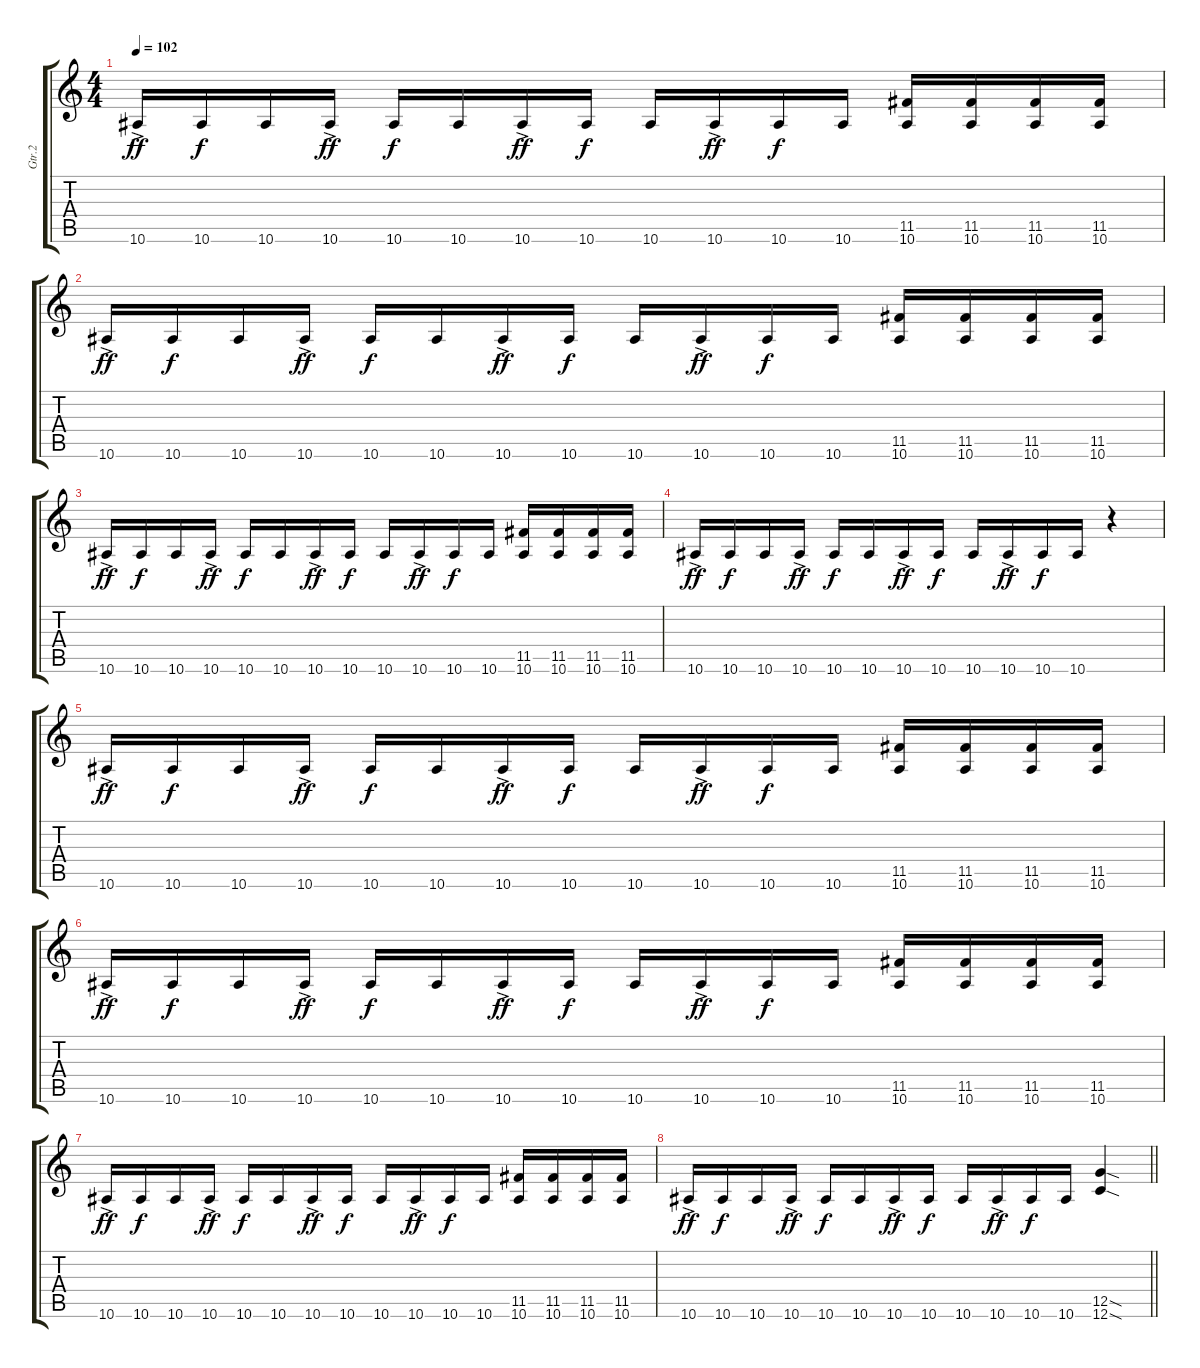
\track ("Gtr.2" "Gtr.2") {instrument distortionguitar}
\staff {score tabs}
\tuning (D4 A3 F3 C3 G2 C2) {hide}
\ts (4 4)
\tempo 102
\clef g2
\ks c
10.6{ac}.16{dy ff} 10.6.16{dy f} 10.6.16 10.6{ac}.16{dy ff} 10.6.16{dy f} 10.6.16 10.6{ac}.16{dy ff} 10.6.16{dy f} 10.6.16 10.6{ac}.16{dy ff} 10.6.16{dy f} 10.6.16 (11.5 10.6).16 (11.5 10.6).16 (11.5 10.6).16 (11.5 10.6).16 |
10.6{ac}.16{dy ff} 10.6.16{dy f} 10.6.16 10.6{ac}.16{dy ff} 10.6.16{dy f} 10.6.16 10.6{ac}.16{dy ff} 10.6.16{dy f} 10.6.16 10.6{ac}.16{dy ff} 10.6.16{dy f} 10.6.16 (11.5 10.6).16 (11.5 10.6).16 (11.5 10.6).16 (11.5 10.6).16 |
10.6{ac}.16{dy ff} 10.6.16{dy f} 10.6.16 10.6{ac}.16{dy ff} 10.6.16{dy f} 10.6.16 10.6{ac}.16{dy ff} 10.6.16{dy f} 10.6.16 10.6{ac}.16{dy ff} 10.6.16{dy f} 10.6.16 (11.5 10.6).16 (11.5 10.6).16 (11.5 10.6).16 (11.5 10.6).16 |
10.6{ac}.16{dy ff} 10.6.16{dy f} 10.6.16 10.6{ac}.16{dy ff} 10.6.16{dy f} 10.6.16 10.6{ac}.16{dy ff} 10.6.16{dy f} 10.6.16 10.6{ac}.16{dy ff} 10.6.16{dy f} 10.6.16 r.4 |
10.6{ac}.16{dy ff} 10.6.16{dy f} 10.6.16 10.6{ac}.16{dy ff} 10.6.16{dy f} 10.6.16 10.6{ac}.16{dy ff} 10.6.16{dy f} 10.6.16 10.6{ac}.16{dy ff} 10.6.16{dy f} 10.6.16 (11.5 10.6).16 (11.5 10.6).16 (11.5 10.6).16 (11.5 10.6).16 |
10.6{ac}.16{dy ff} 10.6.16{dy f} 10.6.16 10.6{ac}.16{dy ff} 10.6.16{dy f} 10.6.16 10.6{ac}.16{dy ff} 10.6.16{dy f} 10.6.16 10.6{ac}.16{dy ff} 10.6.16{dy f} 10.6.16 (11.5 10.6).16 (11.5 10.6).16 (11.5 10.6).16 (11.5 10.6).16 |
10.6{ac}.16{dy ff} 10.6.16{dy f} 10.6.16 10.6{ac}.16{dy ff} 10.6.16{dy f} 10.6.16 10.6{ac}.16{dy ff} 10.6.16{dy f} 10.6.16 10.6{ac}.16{dy ff} 10.6.16{dy f} 10.6.16 (11.5 10.6).16 (11.5 10.6).16 (11.5 10.6).16 (11.5 10.6).16 |
\barLineRight lightlight
10.6{ac}.16{dy ff} 10.6.16{dy f} 10.6.16 10.6{ac}.16{dy ff} 10.6.16{dy f} 10.6.16 10.6{ac}.16{dy ff} 10.6.16{dy f} 10.6.16 10.6{ac}.16{dy ff} 10.6.16{dy f} 10.6.16 (12.5{sod} 12.6{sod}).4
